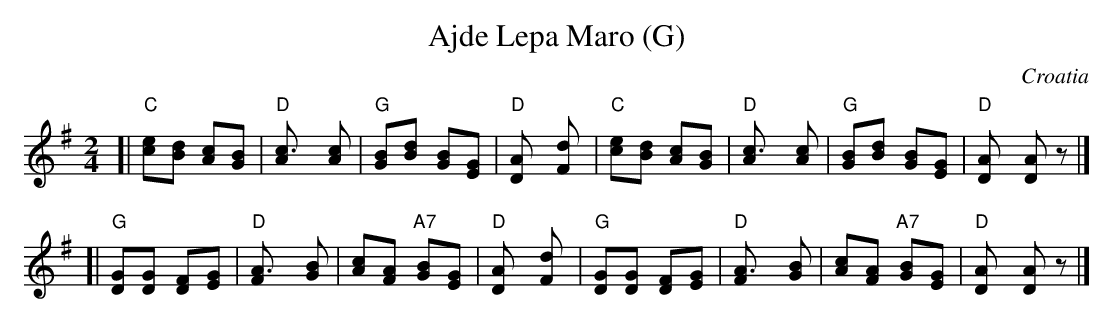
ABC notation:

X:1
T: Ajde Lepa Maro (G)
O: Croatia
M: 2/4
L: 1/8
K: G
[| "C"[ec][dB] [cA][BG] \
| "D"[c3A] [cA] \
| "G"[BG][dB] [BG][GE] \
| "D"[A2D] [d2F] \
| "C"[ec][dB] [cA][BG] \
| "D"[c3A] [cA] \
| "G"[BG][dB] [BG][GE] \
| "D"[A2D] [AD]z |]
[| "G"[GD][GD] [FD][GE] \
| "D"[A3F] [BG] \
| [cA][AF] "A7"[BG][GE] \
| "D"[A2D] [d2F] \
| "G"[GD][GD] [FD][GE] \
| "D"[A3F] [BG] \
| [cA][AF] "A7"[BG][GE] \
| "D"[A2D] [AD]z |]
